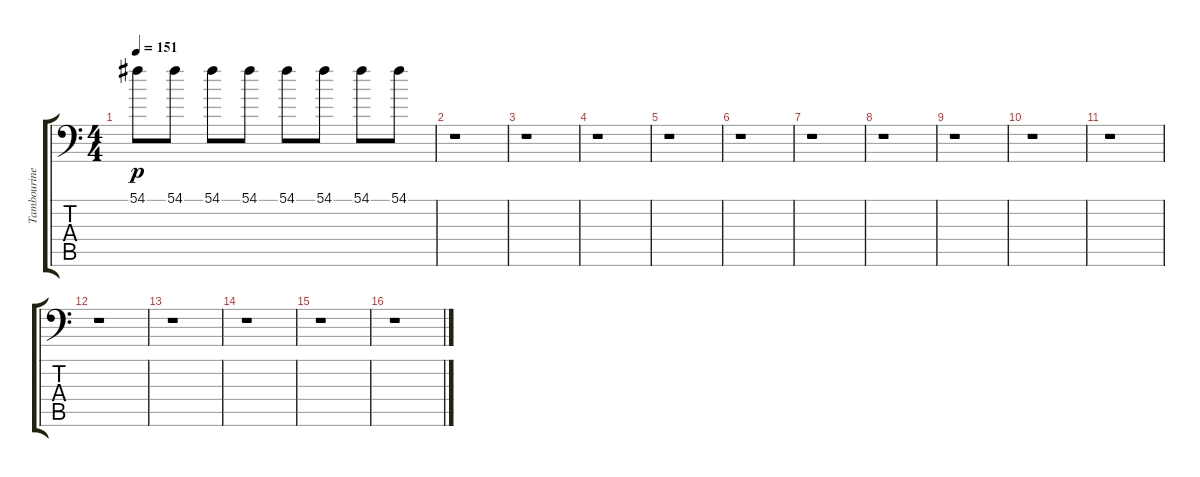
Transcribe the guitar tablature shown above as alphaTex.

\track ("Tambourine" "Tambourine") {instrument acousticgrandpiano}
\staff {score tabs}
\tuning (C-1 C-1 C-1 C-1 C-1 C-1) {hide}
\ts (4 4)
\tempo 151
\clef f4
\ks c
54.1.8{dy p} 54.1.8 54.1.8 54.1.8 54.1.8 54.1.8 54.1.8 54.1.8 |
r.1 |
r.1 |
r.1 |
r.1 |
r.1 |
r.1 |
r.1 |
r.1 |
r.1 |
r.1 |
r.1 |
r.1 |
r.1 |
r.1 |
r.1
